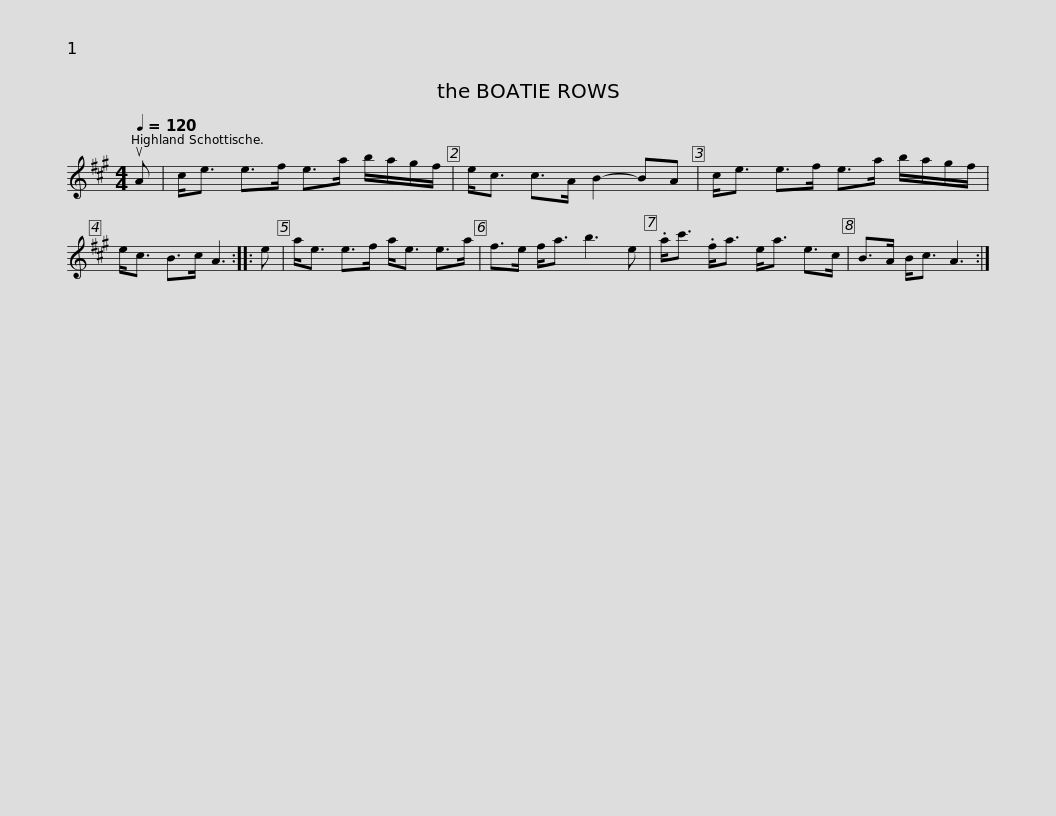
X:1
L:1/8
Q:1/4=120
M:4/4
I:linebreak $
K:A
V:1 treble
V:1
 uA | c<e e>f e>a b/a/g/f/ | e<c c>A B2- BA | c<e e>f e>a b/a/g/f/ | e<c B>c A3 :: %5
 e |$ a<e e>f a<e e>a | f>e f<a b3 e | .a<c' .f<a e<a e>c | B>A B<c A3 :| %10
